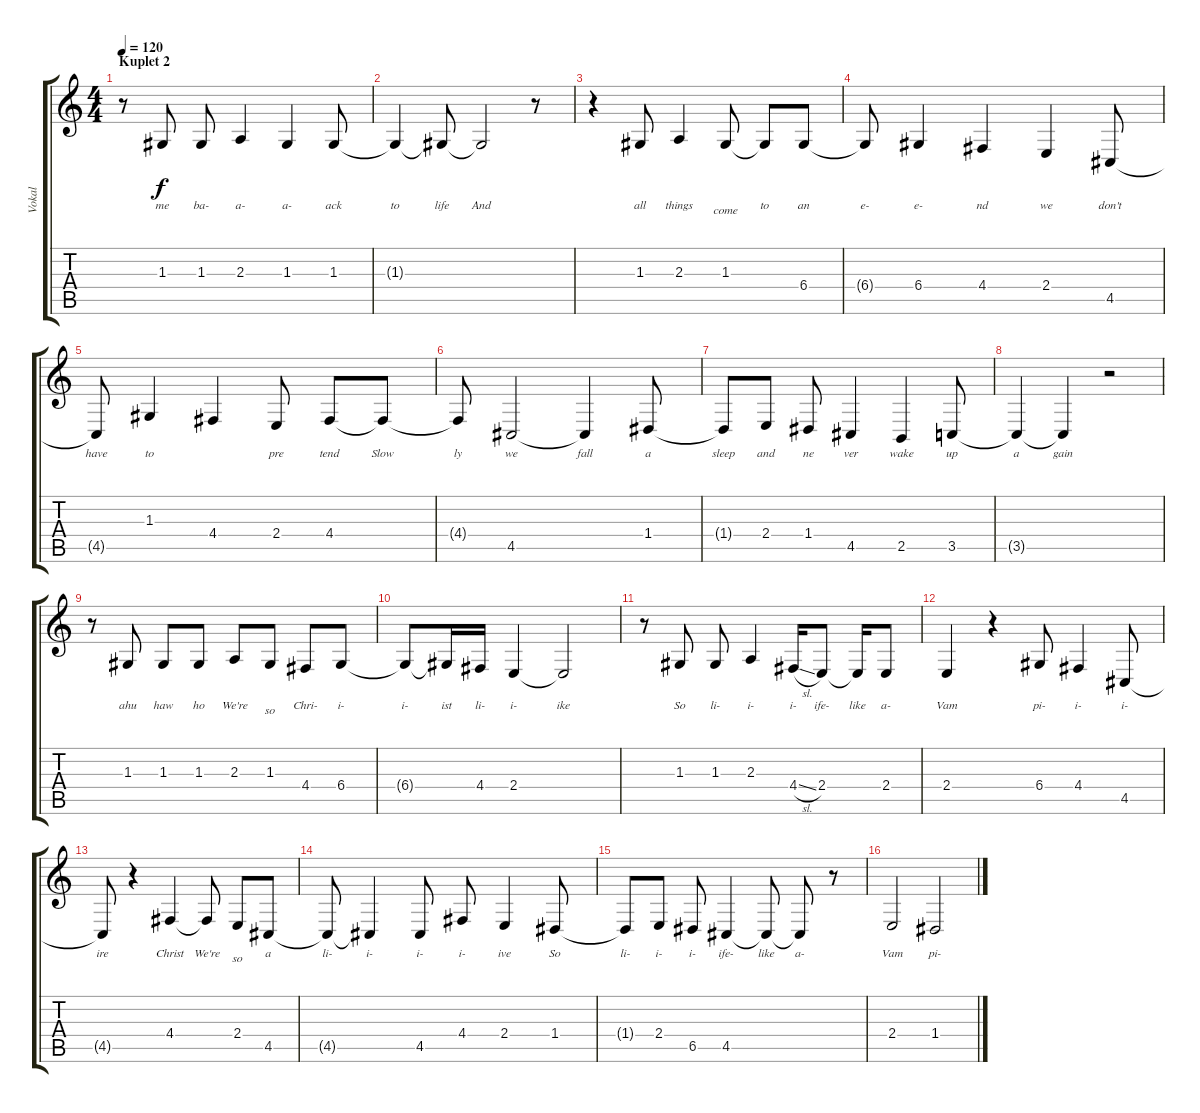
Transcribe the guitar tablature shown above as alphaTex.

\track ("Vokal" "Vokal") {instrument fx4atmosphere}
\staff {score tabs}
\tuning (E4 B3 G3 D3 A2 E2) {hide}
\ts (4 4)
\section ("" "Kuplet 2")
\tempo 120
\clef g2
\ks c
r.8{dy f} 1.3.8{lyrics (0 "me") lyrics (1 "") lyrics (2 "") lyrics (3 "") lyrics (4 "")} 1.3.8{lyrics (0 "ba-") lyrics (1 "") lyrics (2 "") lyrics (3 "") lyrics (4 "")} 2.3.4{lyrics (0 "a-") lyrics (1 "") lyrics (2 "") lyrics (3 "") lyrics (4 "")} 1.3.4{lyrics (0 "a-") lyrics (1 "") lyrics (2 "") lyrics (3 "") lyrics (4 "")} 1.3.8{lyrics (0 "ack") lyrics (1 "") lyrics (2 "") lyrics (3 "") lyrics (4 "")} |
1.3{t}.4{lyrics (0 "to") lyrics (1 "") lyrics (2 "") lyrics (3 "") lyrics (4 "")} 1.3{t}.8{lyrics (0 "life") lyrics (1 "") lyrics (2 "") lyrics (3 "") lyrics (4 "")} 1.3{t}.2{lyrics (0 "And") lyrics (1 "") lyrics (2 "") lyrics (3 "") lyrics (4 "")} r.8 |
r.4 1.3.8{lyrics (0 "all") lyrics (1 "") lyrics (2 "") lyrics (3 "") lyrics (4 "")} 2.3.4{lyrics (0 "things") lyrics (1 "") lyrics (2 "") lyrics (3 "") lyrics (4 "")} 1.3.8{lyrics (0 "") lyrics (1 "come") lyrics (2 "") lyrics (3 "") lyrics (4 "")} 1.3{t}.8{lyrics (0 "to") lyrics (1 "") lyrics (2 "") lyrics (3 "") lyrics (4 "")} 6.4.8{lyrics (0 "an") lyrics (1 "") lyrics (2 "") lyrics (3 "") lyrics (4 "")} |
6.4{t}.8{lyrics (0 "e-") lyrics (1 "") lyrics (2 "") lyrics (3 "") lyrics (4 "")} 6.4.4{lyrics (0 "e-") lyrics (1 "") lyrics (2 "") lyrics (3 "") lyrics (4 "")} 4.4.4{lyrics (0 "nd") lyrics (1 "") lyrics (2 "") lyrics (3 "") lyrics (4 "")} 2.4.4{lyrics (0 "we") lyrics (1 "") lyrics (2 "") lyrics (3 "") lyrics (4 "")} 4.5.8{lyrics (0 "don't") lyrics (1 "") lyrics (2 "") lyrics (3 "") lyrics (4 "")} |
4.5{t}.8{lyrics (0 "have") lyrics (1 "") lyrics (2 "") lyrics (3 "") lyrics (4 "")} 1.3.4{lyrics (0 "to") lyrics (1 "") lyrics (2 "") lyrics (3 "") lyrics (4 "")} 4.4.4{lyrics (0 "") lyrics (1 "") lyrics (2 "") lyrics (3 "") lyrics (4 "")} 2.4.8{lyrics (0 "pre") lyrics (1 "") lyrics (2 "") lyrics (3 "") lyrics (4 "")} 4.4.8{lyrics (0 "tend") lyrics (1 "") lyrics (2 "") lyrics (3 "") lyrics (4 "")} 4.4{t}.8{lyrics (0 "Slow") lyrics (1 "") lyrics (2 "") lyrics (3 "") lyrics (4 "")} |
4.4{t}.8{lyrics (0 "ly") lyrics (1 "") lyrics (2 "") lyrics (3 "") lyrics (4 "")} 4.5.2{lyrics (0 "we") lyrics (1 "") lyrics (2 "") lyrics (3 "") lyrics (4 "")} 4.5{t}.4{lyrics (0 "fall") lyrics (1 "") lyrics (2 "") lyrics (3 "") lyrics (4 "")} 1.4.8{lyrics (0 "a") lyrics (1 "") lyrics (2 "") lyrics (3 "") lyrics (4 "")} |
1.4{t}.8{lyrics (0 "sleep") lyrics (1 "") lyrics (2 "") lyrics (3 "") lyrics (4 "")} 2.4.8{lyrics (0 "and") lyrics (1 "") lyrics (2 "") lyrics (3 "") lyrics (4 "")} 1.4.8{lyrics (0 "ne") lyrics (1 "") lyrics (2 "") lyrics (3 "") lyrics (4 "")} 4.5.4{lyrics (0 "ver") lyrics (1 "") lyrics (2 "") lyrics (3 "") lyrics (4 "")} 2.5.4{lyrics (0 "wake") lyrics (1 "") lyrics (2 "") lyrics (3 "") lyrics (4 "")} 3.5.8{lyrics (0 "up") lyrics (1 "") lyrics (2 "") lyrics (3 "") lyrics (4 "")} |
3.5{t}.4{lyrics (0 "a") lyrics (1 "") lyrics (2 "") lyrics (3 "") lyrics (4 "")} 3.5{t}.4{lyrics (0 "gain") lyrics (1 "") lyrics (2 "") lyrics (3 "") lyrics (4 "")} r.2 |
r.8 1.3.8{lyrics (0 "ahu") lyrics (1 "") lyrics (2 "") lyrics (3 "") lyrics (4 "")} 1.3.8{lyrics (0 "haw") lyrics (1 "") lyrics (2 "") lyrics (3 "") lyrics (4 "")} 1.3.8{lyrics (0 "ho") lyrics (1 "") lyrics (2 "") lyrics (3 "") lyrics (4 "")} 2.3.8{lyrics (0 "We're") lyrics (1 "") lyrics (2 "") lyrics (3 "") lyrics (4 "")} 1.3.8{lyrics (0 "") lyrics (1 "so") lyrics (2 "") lyrics (3 "") lyrics (4 "")} 4.4.8{lyrics (0 "Chri-") lyrics (1 "") lyrics (2 "") lyrics (3 "") lyrics (4 "")} 6.4.8{lyrics (0 "i-") lyrics (1 "") lyrics (2 "") lyrics (3 "") lyrics (4 "")} |
6.4{t}.8{lyrics (0 "i-") lyrics (1 "") lyrics (2 "") lyrics (3 "") lyrics (4 "")} 6.4{t}.16{lyrics (0 "ist") lyrics (1 "") lyrics (2 "") lyrics (3 "") lyrics (4 "")} 4.4.16{lyrics (0 "li-") lyrics (1 "") lyrics (2 "") lyrics (3 "") lyrics (4 "")} 2.4.4{lyrics (0 "i-") lyrics (1 "") lyrics (2 "") lyrics (3 "") lyrics (4 "")} 2.4{t}.2{lyrics (0 "ike") lyrics (1 "") lyrics (2 "") lyrics (3 "") lyrics (4 "")} |
r.8 1.3.8{lyrics (0 "So") lyrics (1 "") lyrics (2 "") lyrics (3 "") lyrics (4 "")} 1.3.8{lyrics (0 "li-") lyrics (1 "") lyrics (2 "") lyrics (3 "") lyrics (4 "")} 2.3.4{lyrics (0 "i-") lyrics (1 "") lyrics (2 "") lyrics (3 "") lyrics (4 "")} 4.4{sl}.16{lyrics (0 "i-") lyrics (1 "") lyrics (2 "") lyrics (3 "") lyrics (4 "")} 2.4.8{lyrics (0 "ife-") lyrics (1 "") lyrics (2 "") lyrics (3 "") lyrics (4 "")} 2.4{t}.16{lyrics (0 "like") lyrics (1 "") lyrics (2 "") lyrics (3 "") lyrics (4 "")} 2.4.8{lyrics (0 "a-") lyrics (1 "") lyrics (2 "") lyrics (3 "") lyrics (4 "")} |
2.4.4{lyrics (0 "Vam") lyrics (1 "") lyrics (2 "") lyrics (3 "") lyrics (4 "")} r.4 6.4.8{lyrics (0 "pi-") lyrics (1 "") lyrics (2 "") lyrics (3 "") lyrics (4 "")} 4.4.4{lyrics (0 "i-") lyrics (1 "") lyrics (2 "") lyrics (3 "") lyrics (4 "")} 4.5.8{lyrics (0 "i-") lyrics (1 "") lyrics (2 "") lyrics (3 "") lyrics (4 "")} |
4.5{t}.8{lyrics (0 "ire") lyrics (1 "") lyrics (2 "") lyrics (3 "") lyrics (4 "")} r.4 4.4.4{lyrics (0 "Christ") lyrics (1 "") lyrics (2 "") lyrics (3 "") lyrics (4 "")} 4.4{t}.8{lyrics (0 "We're") lyrics (1 "") lyrics (2 "") lyrics (3 "") lyrics (4 "")} 2.4.8{lyrics (0 "") lyrics (1 "so") lyrics (2 "") lyrics (3 "") lyrics (4 "")} 4.5.8{lyrics (0 "a") lyrics (1 "") lyrics (2 "") lyrics (3 "") lyrics (4 "")} |
4.5{t}.8{lyrics (0 "li-") lyrics (1 "") lyrics (2 "") lyrics (3 "") lyrics (4 "")} 4.5{t}.4{lyrics (0 "i-") lyrics (1 "") lyrics (2 "") lyrics (3 "") lyrics (4 "")} 4.5.8{lyrics (0 "i-") lyrics (1 "") lyrics (2 "") lyrics (3 "") lyrics (4 "")} 4.4.8{lyrics (0 "i-") lyrics (1 "") lyrics (2 "") lyrics (3 "") lyrics (4 "")} 2.4.4{lyrics (0 "ive") lyrics (1 "") lyrics (2 "") lyrics (3 "") lyrics (4 "")} 1.4.8{lyrics (0 "So") lyrics (1 "") lyrics (2 "") lyrics (3 "") lyrics (4 "")} |
1.4{t}.8{lyrics (0 "li-") lyrics (1 "") lyrics (2 "") lyrics (3 "") lyrics (4 "")} 2.4.8{lyrics (0 "i-") lyrics (1 "") lyrics (2 "") lyrics (3 "") lyrics (4 "")} 6.5.8{lyrics (0 "i-") lyrics (1 "") lyrics (2 "") lyrics (3 "") lyrics (4 "")} 4.5.4{lyrics (0 "ife-") lyrics (1 "") lyrics (2 "") lyrics (3 "") lyrics (4 "")} 4.5{t}.8{lyrics (0 "like") lyrics (1 "") lyrics (2 "") lyrics (3 "") lyrics (4 "")} 4.5{t}.8{lyrics (0 "a-") lyrics (1 "") lyrics (2 "") lyrics (3 "") lyrics (4 "")} r.8 |
2.4.2{lyrics (0 "Vam") lyrics (1 "") lyrics (2 "") lyrics (3 "") lyrics (4 "")} 1.4.2{lyrics (0 "pi-") lyrics (1 "") lyrics (2 "") lyrics (3 "") lyrics (4 "")}
